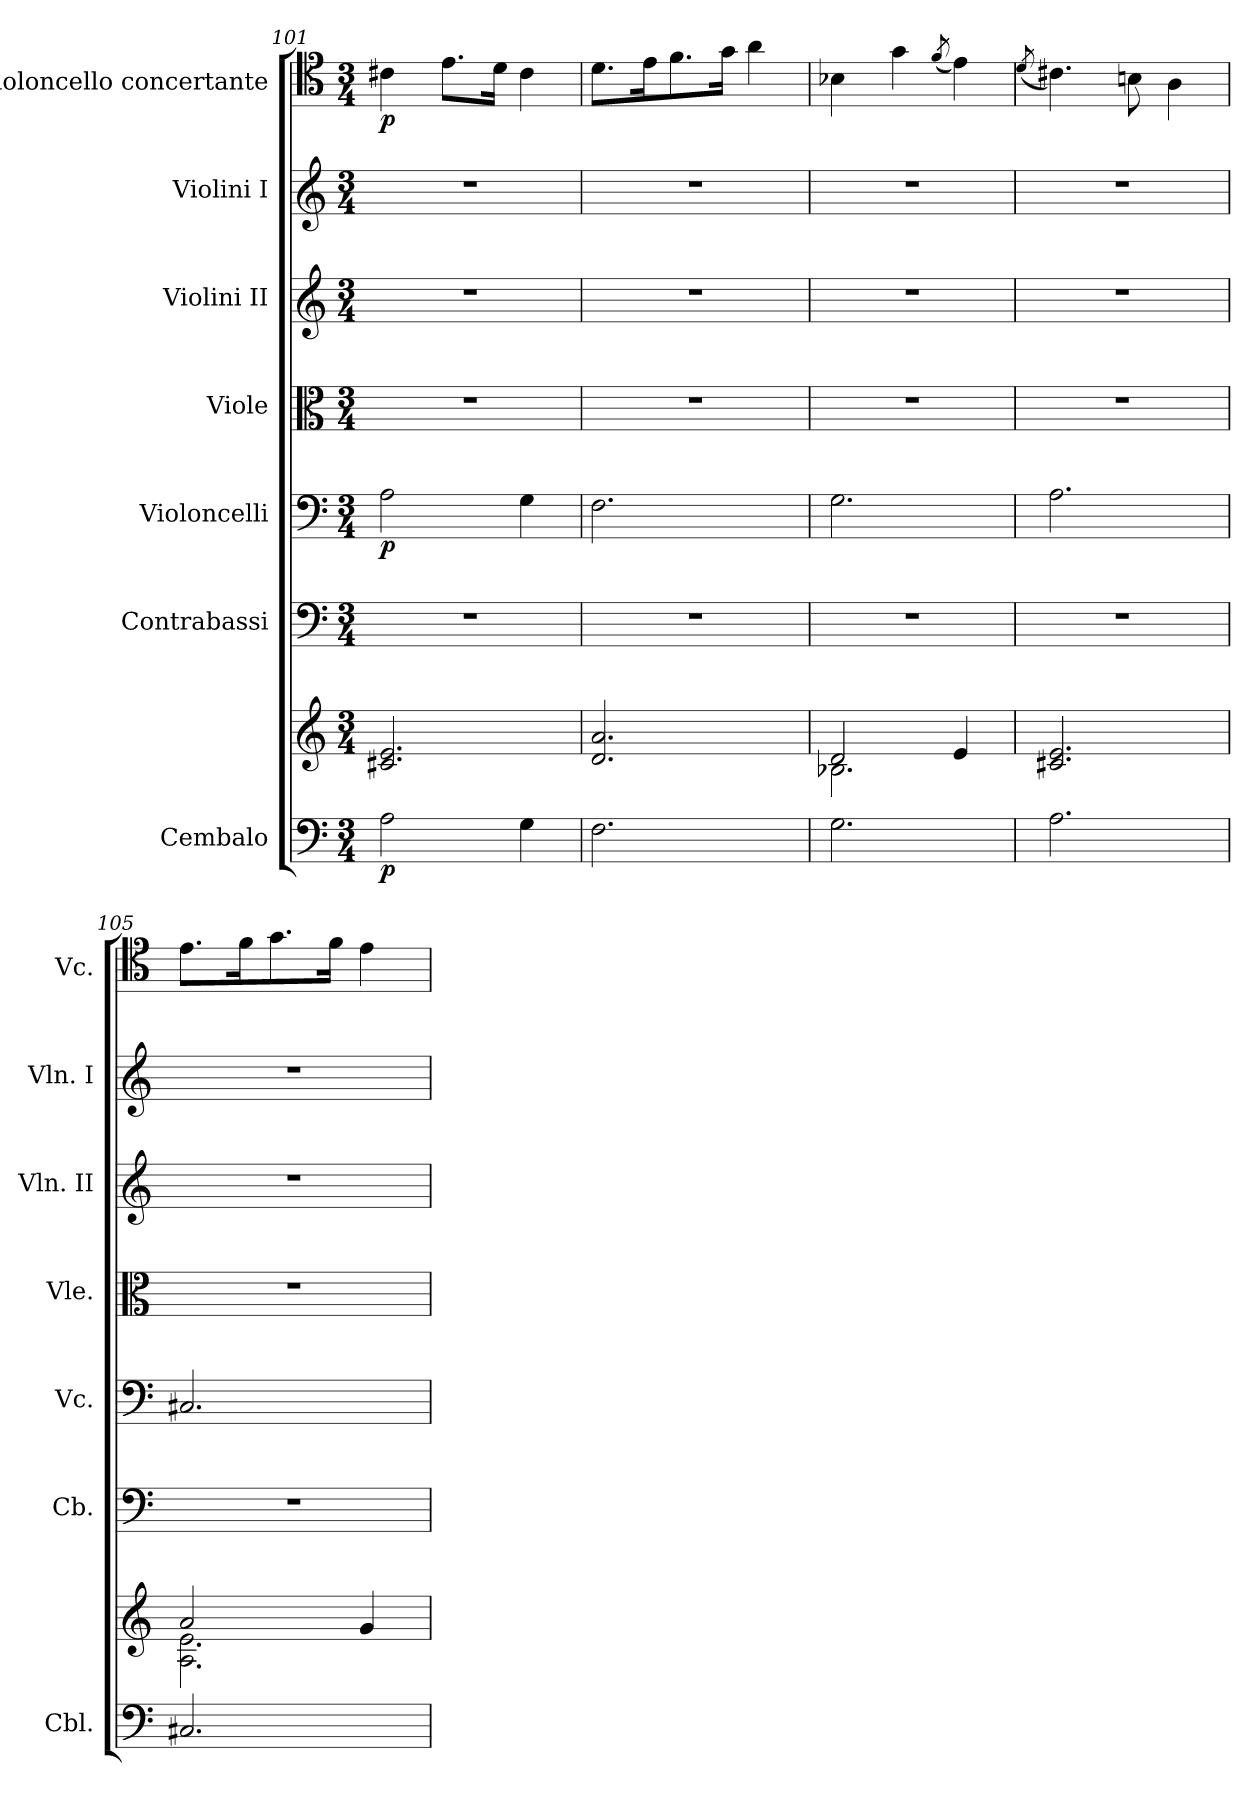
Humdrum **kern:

**kern	**kern	**dynam	**kern	**kern	**dynam	**kern	**kern	**kern	**kern	**dynam
*part7	*part7	*part7	*part6	*part5	*part5	*part4	*part3	*part2	*part1	*part1
*staff8	*staff7	*staff7/8	*staff6	*staff5	*staff5	*staff4	*staff3	*staff2	*staff1	*staff1
*I"Cembalo	*	*	*I"Contrabassi	*I"Violoncelli	*	*I"Viole	*I"Violini II	*I"Violini I	*I"Violoncello  concertante	*
*I'Cbl.	*	*	*I'Cb.	*I'Vc.	*	*I'Vle.	*I'Vln. II	*I'Vln. I	*I'Vc.	*
*clefF4	*clefG2	*	*clefF4	*clefF4	*	*clefC3	*clefG2	*clefG2	*clefC4	*
*	*	*	*ITrd7c12	*	*	*	*	*	*	*
*k[]	*k[]	*	*k[]	*k[]	*	*k[]	*k[]	*k[]	*k[]	*
*M3/4	*M3/4	*	*M3/4	*M3/4	*	*M3/4	*M3/4	*M3/4	*M3/4	*
=101	=101	=101	=101	=101	=101	=101	=101	=101	=101	=101
!	!	!LO:DY:b=2	!	!	!LO:DY:b	!	!	!	!	!LO:DY:b
2A\	2.c#X/ 2.e/	p	2.r	2A\	p	2.r	2.r	2.r	4c#X\	p
.	.	.	.	.	.	.	.	.	8.e\L	.
.	.	.	.	.	.	.	.	.	16d\Jk	.
4G\	.	.	.	4G\	.	.	.	.	4c#\	.
=102	=102	=102	=102	=102	=102	=102	=102	=102	=102	=102
2.F\	2.d/ 2.a/	.	2.r	2.F\	.	2.r	2.r	2.r	8.d\L	.
.	.	.	.	.	.	.	.	.	16e\K	.
.	.	.	.	.	.	.	.	.	8.f\	.
.	.	.	.	.	.	.	.	.	16g\Jk	.
.	.	.	.	.	.	.	.	.	4a\	.
=103	=103	=103	=103	=103	=103	=103	=103	=103	=103	=103
*	*^	*	*	*	*	*	*	*	*	*
2.G\	2d/	2.B-X\	.	2.r	2.G\	.	2.r	2.r	2.r	4B-X\	.
.	.	.	.	.	.	.	.	.	.	4g\	.
.	.	.	.	.	.	.	.	.	.	(<8qf/	.
.	4e/	.	.	.	.	.	.	.	.	4e\)	.
*	*v	*v	*	*	*	*	*	*	*	*	*
=104	=104	=104	=104	=104	=104	=104	=104	=104	=104	=104
.	.	.	.	.	.	.	.	.	(<8qd/	.
2.A\	2.c#X/ 2.e/	.	2.r	2.A\	.	2.r	2.r	2.r	4.c#X\)	.
.	.	.	.	.	.	.	.	.	8Bni\	.
.	.	.	.	.	.	.	.	.	4A\	.
!!LO:PB:g=z
=105	=105	=105	=105	=105	=105	=105	=105	=105	=105	=105
*	*^	*	*	*	*	*	*	*	*	*
2.C#X/	2a/	2.A\ 2.e\	.	2.r	2.C#X/	.	2.r	2.r	2.r	8.e\L	.
.	.	.	.	.	.	.	.	.	.	16f\K	.
.	.	.	.	.	.	.	.	.	.	8.g\	.
.	.	.	.	.	.	.	.	.	.	16f\Jk	.
.	4g/	.	.	.	.	.	.	.	.	4e\	.
*	*v	*v	*	*	*	*	*	*	*	*	*
=	=	=	=	=	=	=	=	=	=	=
*-	*-	*-	*-	*-	*-	*-	*-	*-	*-	*-
